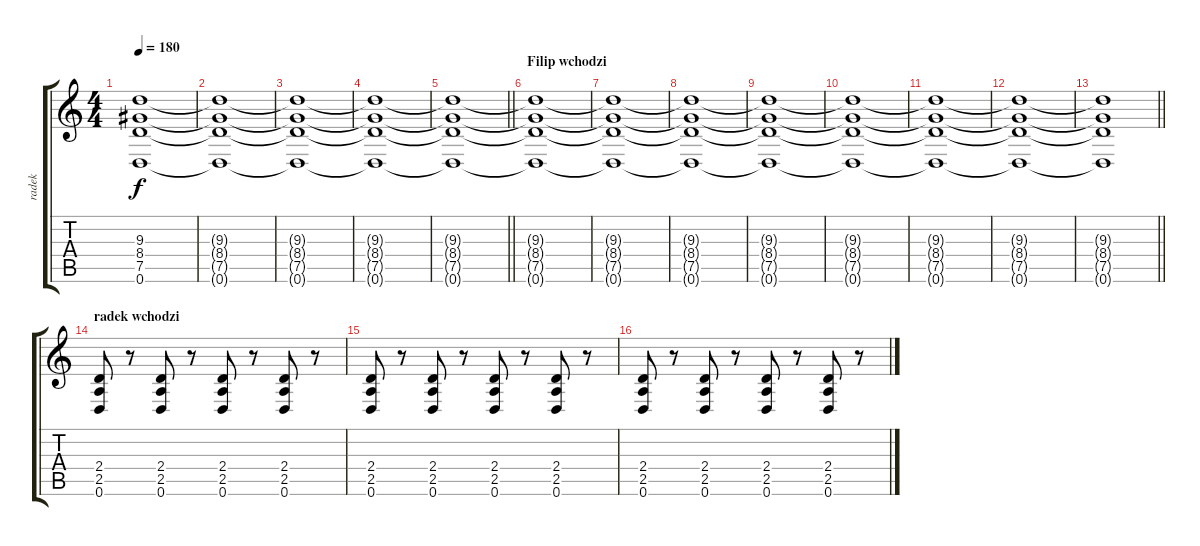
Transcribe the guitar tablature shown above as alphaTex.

\track ("radek" "radek") {instrument distortionguitar}
\staff {score tabs}
\tuning (D4 A3 F3 C3 G2 D2) {hide}
\ts (4 4)
\tempo 180
\clef g2
\ks c
(9.3{t} 8.4{t} 7.5{t} 0.6{t}).1{dy f} |
(9.3{t} 8.4{t} 7.5{t} 0.6{t}).1 |
(9.3{t} 8.4{t} 7.5{t} 0.6{t}).1 |
(9.3{t} 8.4{t} 7.5{t} 0.6{t}).1 |
\barLineRight lightlight
(9.3{t} 8.4{t} 7.5{t} 0.6{t}).1 |
\section ("" "Filip wchodzi")
(9.3{t} 8.4{t} 7.5{t} 0.6{t}).1 |
(9.3{t} 8.4{t} 7.5{t} 0.6{t}).1 |
(9.3{t} 8.4{t} 7.5{t} 0.6{t}).1 |
(9.3{t} 8.4{t} 7.5{t} 0.6{t}).1 |
(9.3{t} 8.4{t} 7.5{t} 0.6{t}).1 |
(9.3{t} 8.4{t} 7.5{t} 0.6{t}).1 |
(9.3{t} 8.4{t} 7.5{t} 0.6{t}).1 |
\barLineRight lightlight
(9.3{t} 8.4{t} 7.5{t} 0.6{t}).1 |
\section ("" "radek wchodzi")
(2.4 2.5 0.6).8 r.8 (2.4 2.5 0.6).8 r.8 (2.4 2.5 0.6).8 r.8 (2.4 2.5 0.6).8 r.8 |
(2.4 2.5 0.6).8 r.8 (2.4 2.5 0.6).8 r.8 (2.4 2.5 0.6).8 r.8 (2.4 2.5 0.6).8 r.8 |
(2.4 2.5 0.6).8 r.8 (2.4 2.5 0.6).8 r.8 (2.4 2.5 0.6).8 r.8 (2.4 2.5 0.6).8 r.8
